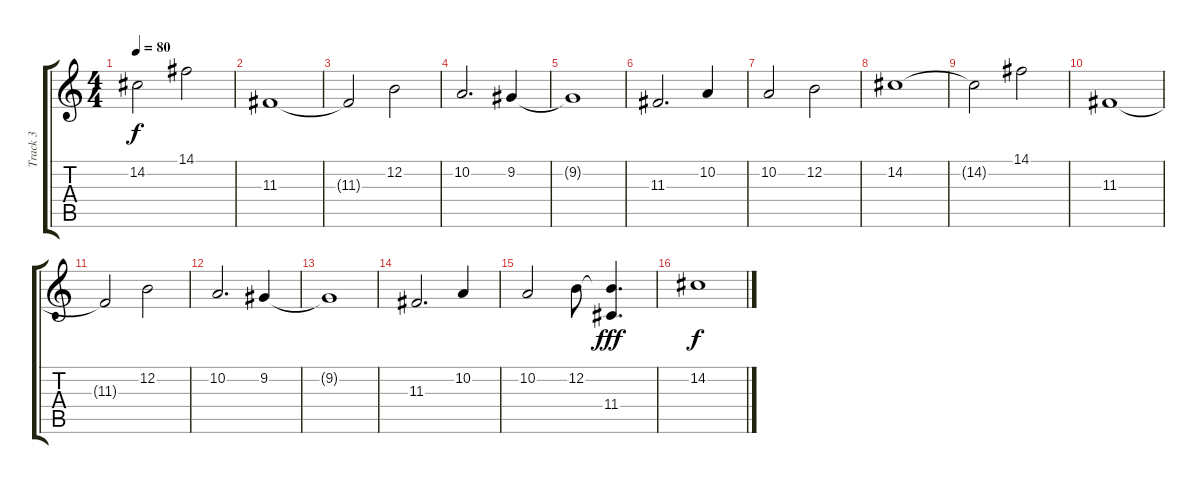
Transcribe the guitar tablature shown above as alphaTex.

\track ("Track 3" "Track 3") {instrument viola}
\staff {score tabs}
\tuning (E4 B3 G3 D3 A2 E2) {hide}
\ts (4 4)
\tempo 80
\clef g2
\ks c
14.2{t}.2{dy f} 14.1.2 |
11.3.1 |
11.3{t}.2 12.2.2 |
10.2.2{d} 9.2.4 |
9.2{t}.1 |
11.3.2{d} 10.2.4 |
10.2.2 12.2.2 |
14.2.1 |
14.2{t}.2 14.1.2 |
11.3.1 |
11.3{t}.2 12.2.2 |
10.2.2{d} 9.2.4 |
9.2{t}.1 |
11.3.2{d} 10.2.4 |
10.2.2 12.2.8 (12.2{t} 11.4).4{d dy fff} |
14.2.1{dy f volume 11}
